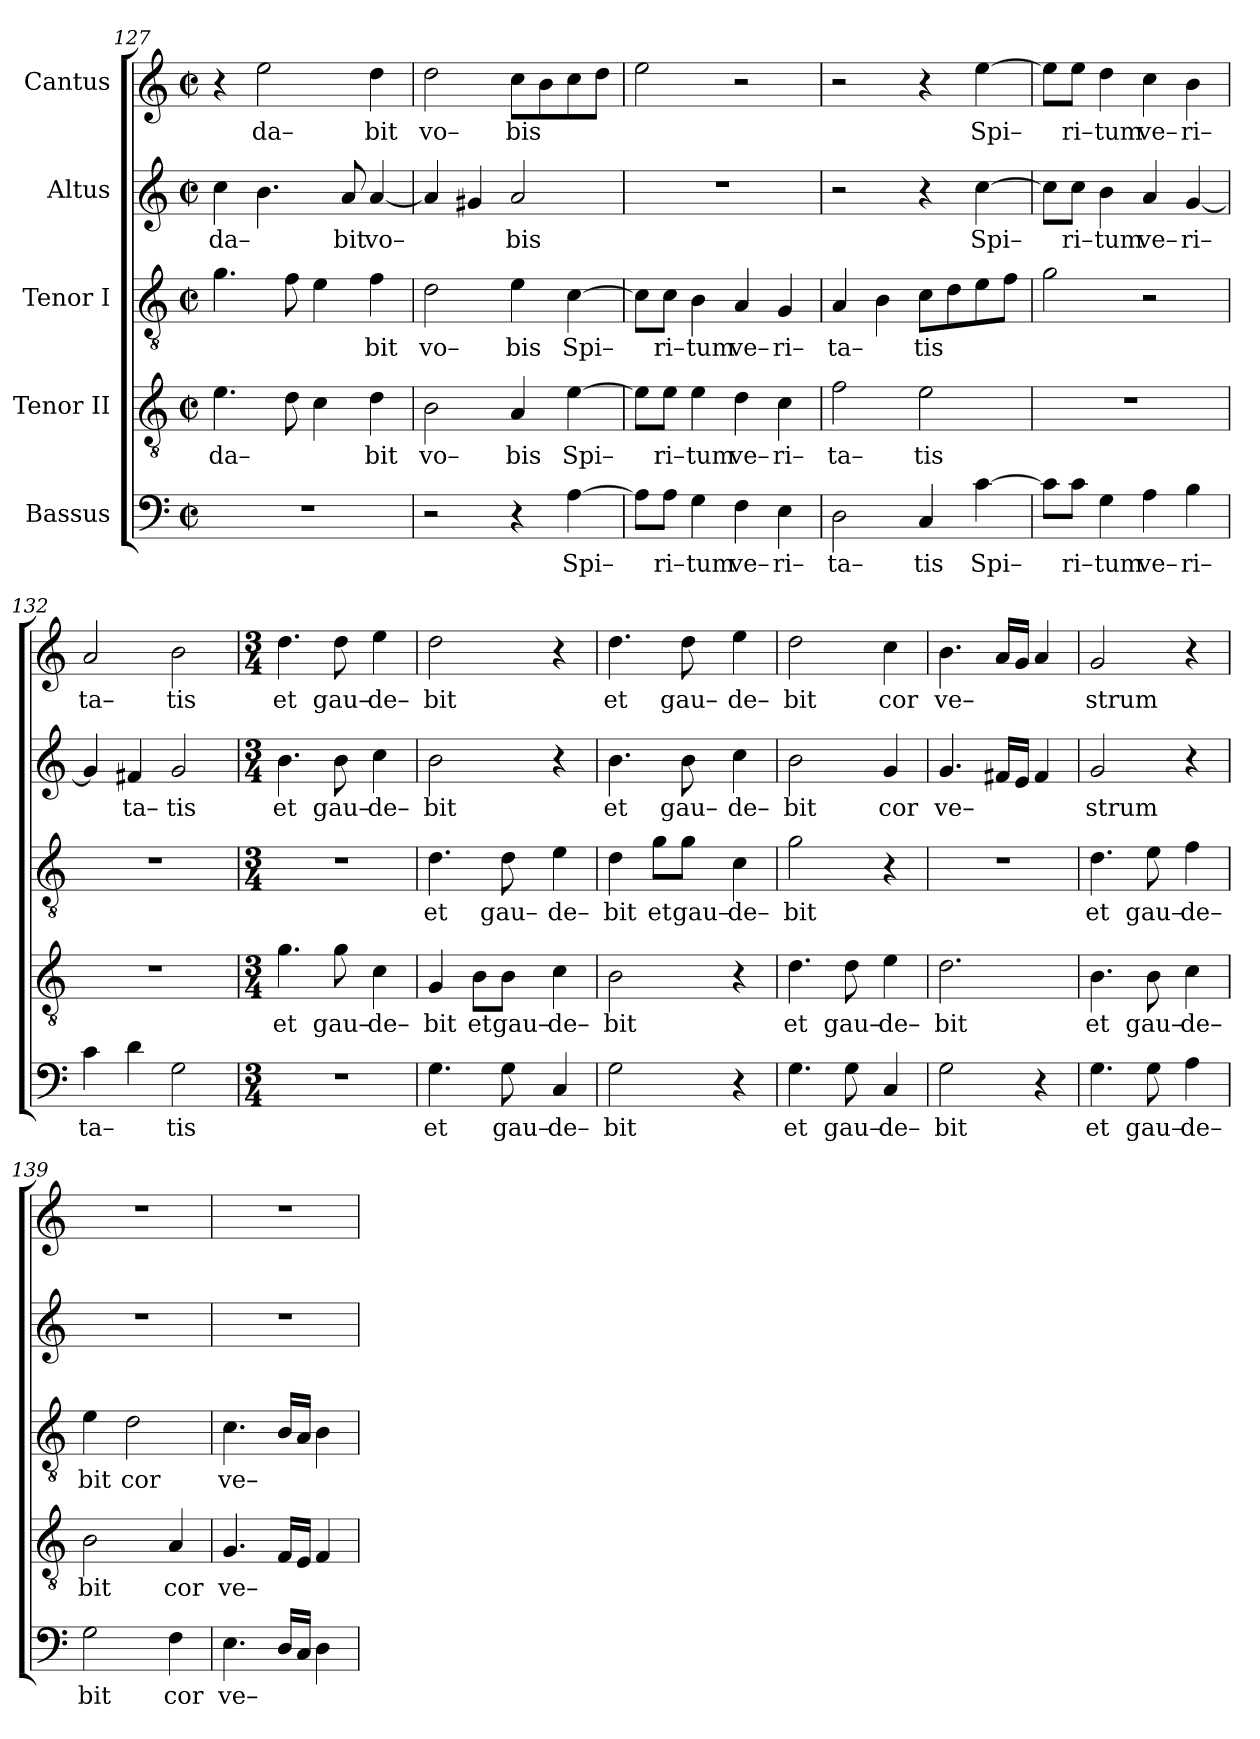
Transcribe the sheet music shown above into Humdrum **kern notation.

**kern	**text	**kern	**text	**kern	**text	**kern	**text	**kern	**text
*part5	*part5	*part4	*part4	*part3	*part3	*part2	*part2	*part1	*part1
*staff5	*staff5	*staff4	*staff4	*staff3	*staff3	*staff2	*staff2	*staff1	*staff1
*I"Bassus	*	*I"Tenor II	*	*I"Tenor I	*	*I"Altus	*	*I"Cantus	*
*clefF4	*	*clefGv2	*	*clefGv2	*	*clefG2	*	*clefG2	*
*k[]	*	*k[]	*	*k[]	*	*k[]	*	*k[]	*
*C:	*	*C:	*	*C:	*	*C:	*	*C:	*
*M2/2	*	*M2/2	*	*M2/2	*	*M2/2	*	*M2/2	*
*met(c|)	*	*met(c|)	*	*met(c|)	*	*met(c|)	*	*met(c|)	*
=127	=127	=127	=127	=127	=127	=127	=127	=127	=127
!	!	!	!LO:LY:b	!	!	!	!LO:LY:b	!	!
1r	.	4.e\	da–	4.g\	.	4cc\	da–	4r	.
!	!	!	!	!	!	!	!	!	!LO:LY:b
.	.	.	.	.	.	4.b\	.	2ee\	da–
.	.	8d\	.	8f\	.	.	.	.	.
.	.	4c\	.	4e\	.	.	.	.	.
!	!	!	!	!	!	!	!LO:LY:b	!	!
.	.	.	.	.	.	8a/	bit	.	.
!	!	!	!LO:LY:b	!	!LO:LY:b	!	!LO:LY:b	!	!LO:LY:b
.	.	4d\	bit	4f\	bit	[4a/	vo–	4dd\	bit
!!LO:LB:g=z
=128	=128	=128	=128	=128	=128	=128	=128	=128	=128
!	!	!	!LO:LY:b	!	!LO:LY:b	!	!	!	!LO:LY:b
2r	.	2B\	vo–	2d\	vo–	4a/]	.	2dd\	vo–
.	.	.	.	.	.	4g#i/	.	.	.
!	!	!	!LO:LY:b	!	!LO:LY:b	!	!LO:LY:b	!	!LO:LY:b
4r	.	4A/	bis	4e\	bis	2a/	bis	8cc\L	bis
.	.	.	.	.	.	.	.	8b\	.
!	!LO:LY:b	!	!LO:LY:b	!	!LO:LY:b	!	!	!	!
[4A\	Spi–	[4e\	Spi–	[4c\	Spi–	.	.	8cc\	.
.	.	.	.	.	.	.	.	8dd\J	.
=129	=129	=129	=129	=129	=129	=129	=129	=129	=129
8A\L]	.	8e\L]	.	8c\L]	.	1r	.	2ee\	.
!	!LO:LY:b	!	!LO:LY:b	!	!LO:LY:b	!	!	!	!
8A\J	ri–	8e\J	ri–	8c\J	ri–	.	.	.	.
!	!LO:LY:b	!	!LO:LY:b	!	!LO:LY:b	!	!	!	!
4G\	tum	4e\	tum	4B\	tum	.	.	.	.
!	!LO:LY:b	!	!LO:LY:b	!	!LO:LY:b	!	!	!	!
4F\	ve–	4d\	ve–	4A/	ve–	.	.	2r	.
!	!LO:LY:b	!	!LO:LY:b	!	!LO:LY:b	!	!	!	!
4E\	ri–	4c\	ri–	4G/	ri–	.	.	.	.
=130	=130	=130	=130	=130	=130	=130	=130	=130	=130
!	!LO:LY:b	!	!LO:LY:b	!	!LO:LY:b	!	!	!	!
2D\	ta–	2f\	ta–	4A/	ta–	2r	.	2r	.
.	.	.	.	4B\	.	.	.	.	.
!	!LO:LY:b	!	!LO:LY:b	!	!LO:LY:b	!	!	!	!
4C/	tis	2e\	tis	8c\L	tis	4r	.	4r	.
.	.	.	.	8d\	.	.	.	.	.
!	!LO:LY:b	!	!	!	!	!	!LO:LY:b	!	!LO:LY:b
[4c\	Spi–	.	.	8e\	.	[4cc\	Spi–	[4ee\	Spi–
.	.	.	.	8f\J	.	.	.	.	.
=131	=131	=131	=131	=131	=131	=131	=131	=131	=131
8c\L]	.	1r	.	2g\	.	8cc\L]	.	8ee\L]	.
!	!LO:LY:b	!	!	!	!	!	!LO:LY:b	!	!LO:LY:b
8c\J	ri–	.	.	.	.	8cc\J	ri–	8ee\J	ri–
!	!LO:LY:b	!	!	!	!	!	!LO:LY:b	!	!LO:LY:b
4G\	tum	.	.	.	.	4b\	tum	4dd\	tum
!	!LO:LY:b	!	!	!	!	!	!LO:LY:b	!	!LO:LY:b
4A\	ve–	.	.	2r	.	4a/	ve–	4cc\	ve–
!	!LO:LY:b	!	!	!	!	!	!LO:LY:b	!	!LO:LY:b
4B\	ri–	.	.	.	.	[4g/	ri–	4b\	ri–
=132	=132	=132	=132	=132	=132	=132	=132	=132	=132
!	!LO:LY:b	!	!	!	!	!	!	!	!LO:LY:b
4c\	ta–	1r	.	1r	.	4g/]	.	2a/	ta–
!	!	!	!	!	!	!	!LO:LY:b	!	!
4d\	.	.	.	.	.	4f#i/	ta–	.	.
!	!LO:LY:b	!	!	!	!	!	!LO:LY:b	!	!LO:LY:b
2G\	tis	.	.	.	.	2g/	tis	2b\	tis
!!LO:LB:g=z
=133	=133	=133	=133	=133	=133	=133	=133	=133	=133
*M3/4	*	*M3/4	*	*M3/4	*	*M3/4	*	*M3/4	*
!	!	!	!LO:LY:b	!	!	!	!LO:LY:b	!	!LO:LY:b
2.r	.	4.g\	et	2.r	.	4.b\	et	4.dd\	et
!	!	!	!LO:LY:b	!	!	!	!LO:LY:b	!	!LO:LY:b
.	.	8g\	gau–	.	.	8b\	gau–	8dd\	gau–
!	!	!	!LO:LY:b	!	!	!	!LO:LY:b	!	!LO:LY:b
.	.	4c\	de–	.	.	4cc\	de–	4ee\	de–
=134	=134	=134	=134	=134	=134	=134	=134	=134	=134
!	!LO:LY:b	!	!LO:LY:b	!	!LO:LY:b	!	!LO:LY:b	!	!LO:LY:b
4.G\	et	4G/	bit	4.d\	et	2b\	bit	2dd\	bit
!	!	!	!LO:LY:b	!	!	!	!	!	!
.	.	8B\L	et	.	.	.	.	.	.
!	!LO:LY:b	!	!LO:LY:b	!	!LO:LY:b	!	!	!	!
8G\	gau–	8B\J	gau–	8d\	gau–	.	.	.	.
!	!LO:LY:b	!	!LO:LY:b	!	!LO:LY:b	!	!	!	!
4C/	de–	4c\	de–	4e\	de–	4r	.	4r	.
=135	=135	=135	=135	=135	=135	=135	=135	=135	=135
!	!LO:LY:b	!	!LO:LY:b	!	!LO:LY:b	!	!LO:LY:b	!	!LO:LY:b
2G\	bit	2B\	bit	4d\	bit	4.b\	et	4.dd\	et
!	!	!	!	!	!LO:LY:b	!	!	!	!
.	.	.	.	8g\L	et	.	.	.	.
!	!	!	!	!	!LO:LY:b	!	!LO:LY:b	!	!LO:LY:b
.	.	.	.	8g\J	gau–	8b\	gau–	8dd\	gau–
!	!	!	!	!	!LO:LY:b	!	!LO:LY:b	!	!LO:LY:b
4r	.	4r	.	4c\	de–	4cc\	de–	4ee\	de–
=136	=136	=136	=136	=136	=136	=136	=136	=136	=136
!	!LO:LY:b	!	!LO:LY:b	!	!LO:LY:b	!	!LO:LY:b	!	!LO:LY:b
4.G\	et	4.d\	et	2g\	bit	2b\	bit	2dd\	bit
!	!LO:LY:b	!	!LO:LY:b	!	!	!	!	!	!
8G\	gau–	8d\	gau–	.	.	.	.	.	.
!	!LO:LY:b	!	!LO:LY:b	!	!	!	!LO:LY:b	!	!LO:LY:b
4C/	de–	4e\	de–	4r	.	4g/	cor	4cc\	cor
=137	=137	=137	=137	=137	=137	=137	=137	=137	=137
!	!LO:LY:b	!	!LO:LY:b	!	!	!	!LO:LY:b	!	!LO:LY:b
2G\	bit	2.d\	bit	2.r	.	4.g/	ve–	4.b\	ve–
.	.	.	.	.	.	16f#i/LL	.	16a/LL	.
.	.	.	.	.	.	16e/JJ	.	16g/JJ	.
4r	.	.	.	.	.	4f#i/	.	4a/	.
=138	=138	=138	=138	=138	=138	=138	=138	=138	=138
!	!LO:LY:b	!	!LO:LY:b	!	!LO:LY:b	!	!LO:LY:b	!	!LO:LY:b
4.G\	et	4.B\	et	4.d\	et	2g/	strum	2g/	strum
!	!LO:LY:b	!	!LO:LY:b	!	!LO:LY:b	!	!	!	!
8G\	gau–	8B\	gau–	8e\	gau–	.	.	.	.
!	!LO:LY:b	!	!LO:LY:b	!	!LO:LY:b	!	!	!	!
4A\	de–	4c\	de–	4f\	de–	4r	.	4r	.
!!LO:PB:g=z
=139	=139	=139	=139	=139	=139	=139	=139	=139	=139
!	!LO:LY:b	!	!LO:LY:b	!	!LO:LY:b	!	!	!	!
2G\	bit	2B\	bit	4e\	bit	2.r	.	2.r	.
!	!	!	!	!	!LO:LY:b	!	!	!	!
.	.	.	.	2d\	cor	.	.	.	.
!	!LO:LY:b	!	!LO:LY:b	!	!	!	!	!	!
4F\	cor	4A/	cor	.	.	.	.	.	.
=140	=140	=140	=140	=140	=140	=140	=140	=140	=140
!	!LO:LY:b	!	!LO:LY:b	!	!LO:LY:b	!	!	!	!
4.E\	ve–	4.G/	ve–	4.c\	ve–	2.r	.	2.r	.
16D/LL	.	16F/LL	.	16B/LL	.	.	.	.	.
16C/JJ	.	16E/JJ	.	16A/JJ	.	.	.	.	.
4D\	.	4F/	.	4B\	.	.	.	.	.
=	=	=	=	=	=	=	=	=	=
*-	*-	*-	*-	*-	*-	*-	*-	*-	*-
